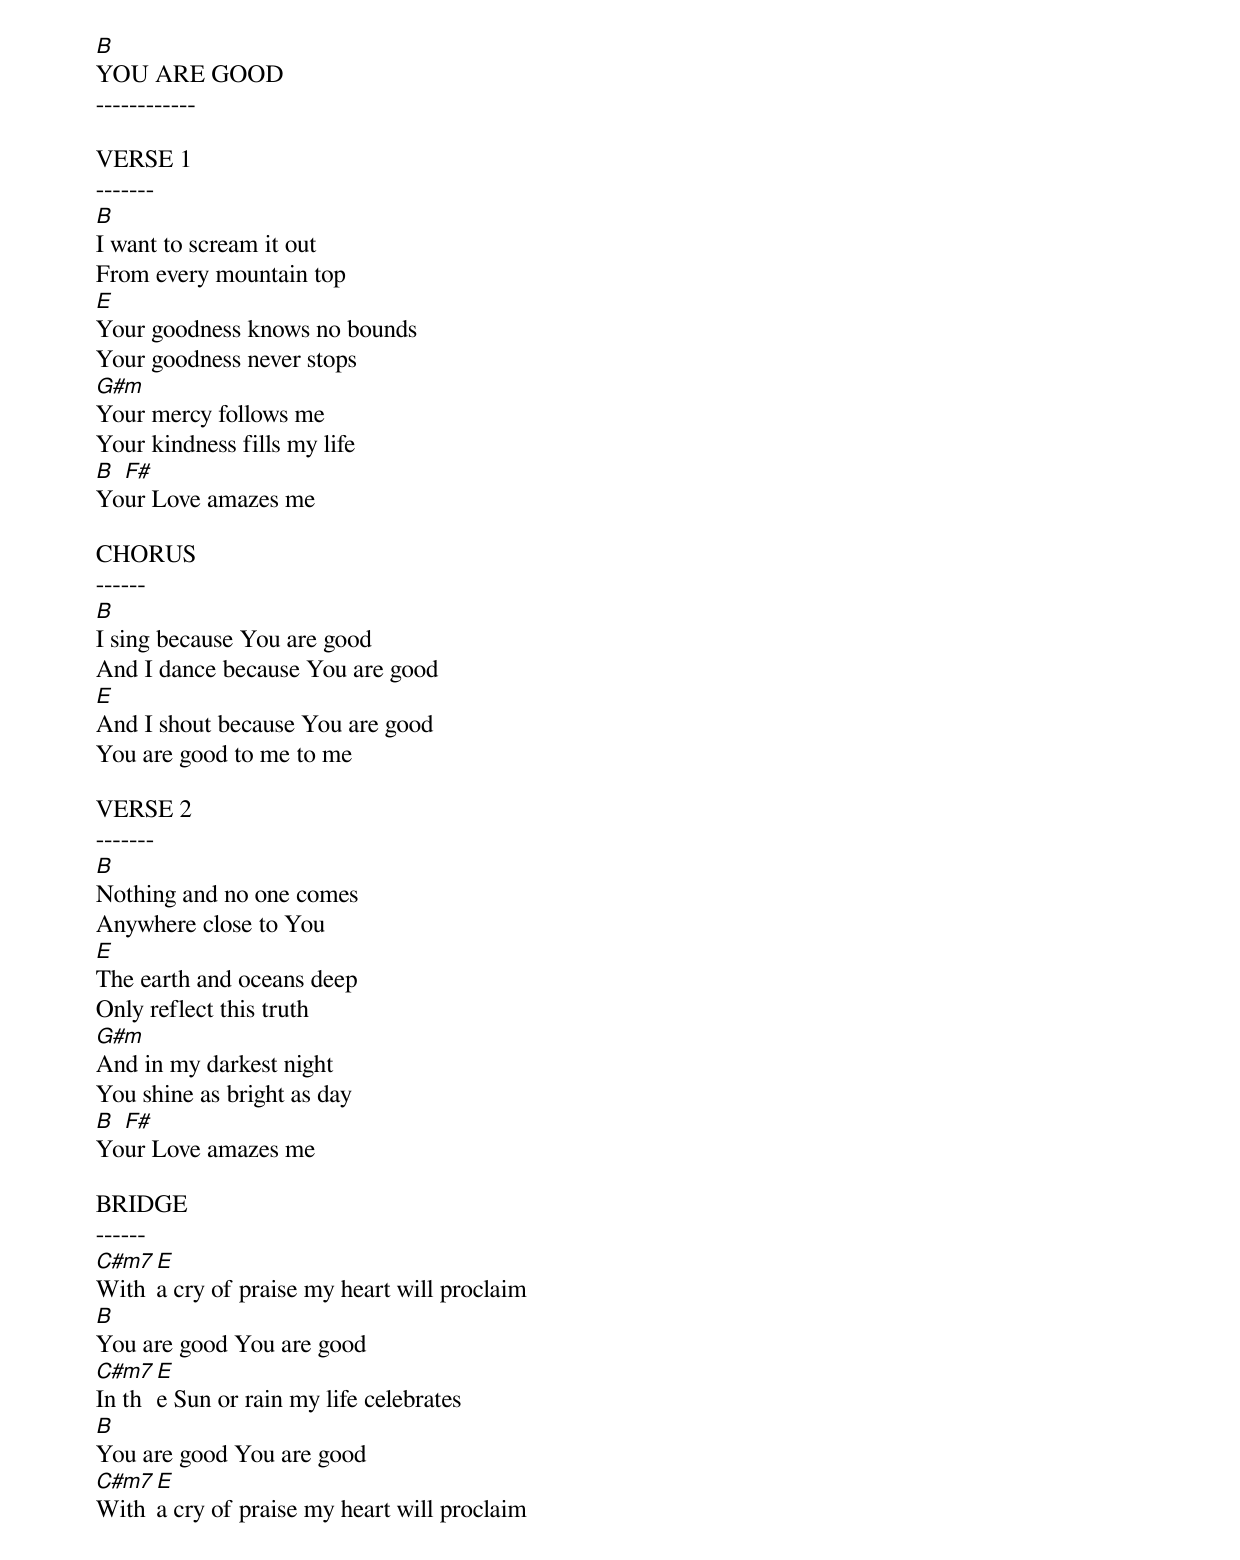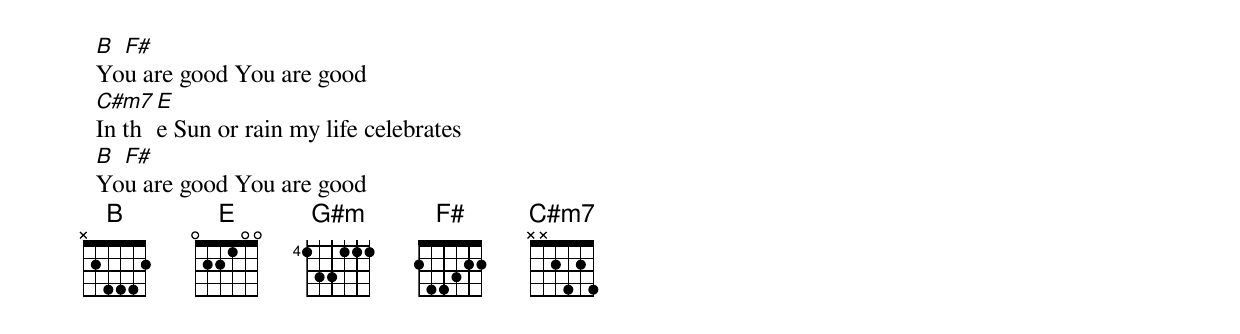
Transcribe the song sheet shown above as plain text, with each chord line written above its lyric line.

  B
  YOU ARE GOOD
  ------------

  VERSE 1
  -------
  B
  I want to scream it out
  From every mountain top
  E
  Your goodness knows no bounds
  Your goodness never stops
  G#m
  Your mercy follows me
  Your kindness fills my life
  B F#
  Your Love amazes me

  CHORUS
  ------
  B
  I sing because You are good
  And I dance because You are good
  E
  And I shout because You are good
  You are good to me to me

  VERSE 2
  -------
  B
  Nothing and no one comes
  Anywhere close to You
  E
  The earth and oceans deep
  Only reflect this truth
  G#m
  And in my darkest night
  You shine as bright as day
  B F#
  Your Love amazes me

  BRIDGE
  ------
  C#m7 E
  With a cry of praise my heart will proclaim
  B
  You are good You are good
  C#m7 E
  In the Sun or rain my life celebrates
  B
  You are good You are good
  C#m7 E
  With a cry of praise my heart will proclaim
  B F#
  You are good You are good
  C#m7 E
  In the Sun or rain my life celebrates
  B F#
  You are good You are good
